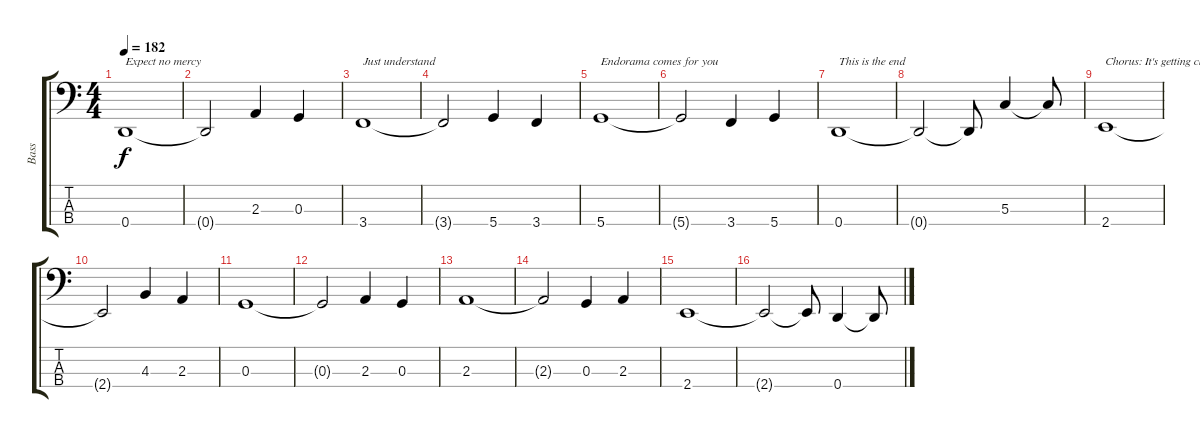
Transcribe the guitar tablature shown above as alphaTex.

\track ("Bass" "Bass") {instrument electricbasspick}
\staff {score tabs}
\tuning (F2 C2 G1 D1) {hide}
\ts (4 4)
\tempo 182
\clef f4
\ks c
0.4.1{txt "Expect no mercy" dy f} |
0.4{t}.2 2.3.4 0.3.4 |
3.4.1{txt "Just understand"} |
3.4{t}.2 5.4.4 3.4.4 |
5.4.1{txt "Endorama comes for you"} |
5.4{t}.2 3.4.4 5.4.4 |
0.4.1{txt "This is the end"} |
0.4{t}.2 0.4{t}.8 5.3.4 5.3{t}.8 |
2.4.1{txt "Chorus: It's getting closer..."} |
2.4{t}.2 4.3.4 2.3.4 |
0.3.1 |
0.3{t}.2 2.3.4 0.3.4 |
2.3.1 |
2.3{t}.2 0.3.4 2.3.4 |
2.4.1 |
2.4{t}.2 2.4{t}.8 0.4.4 0.4{t}.8
